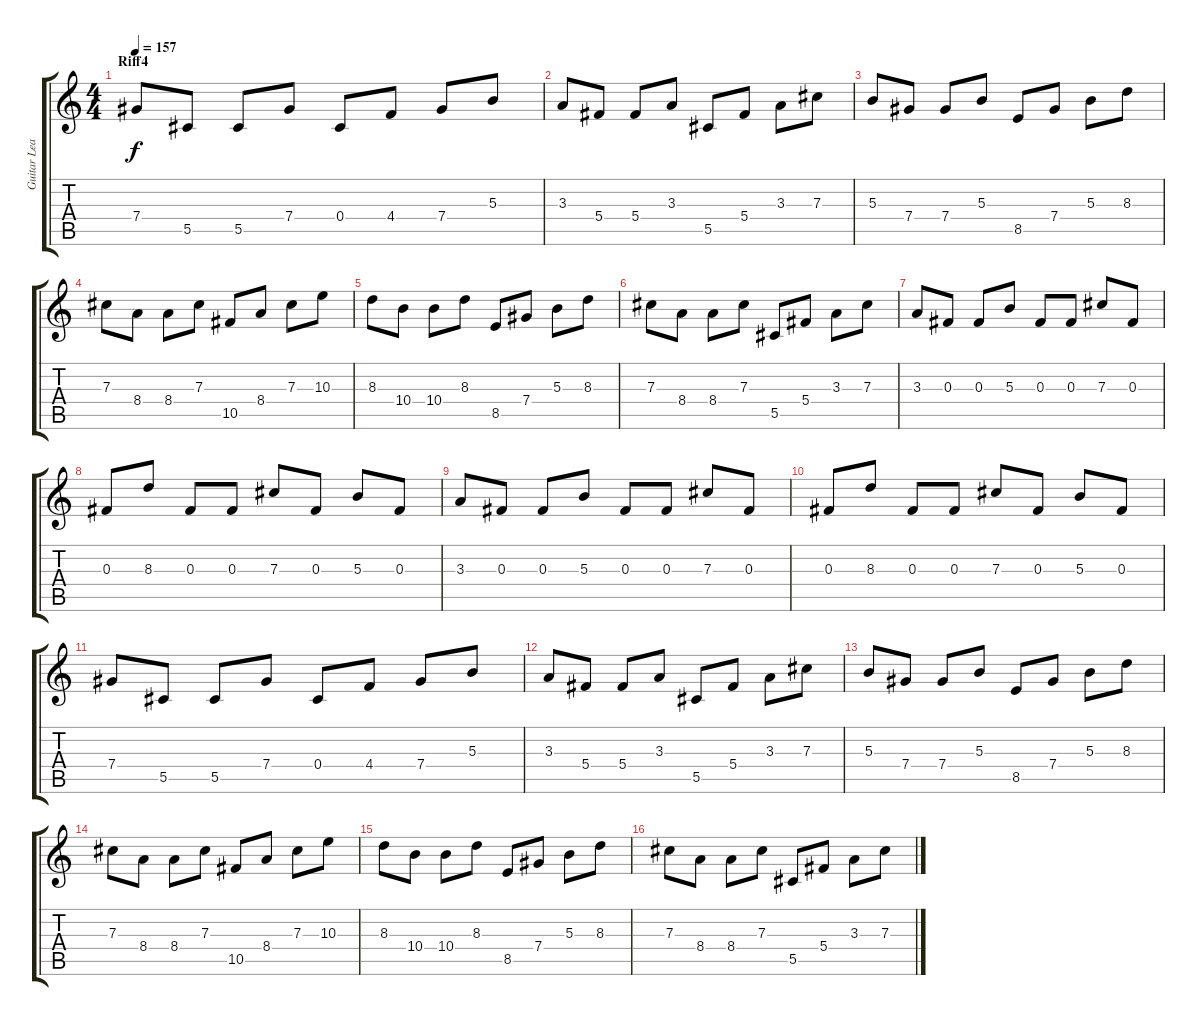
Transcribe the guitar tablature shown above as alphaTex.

\track ("Guitar Lead" "Guitar Lea") {instrument distortionguitar}
\staff {score tabs}
\tuning (Eb4 Bb3 Gb3 Db3 Ab2 Eb2) {hide}
\ts (4 4)
\section ("" "Riff4")
\tempo 157
\clef g2
\ks c
7.4.8{dy f} 5.5.8 5.5.8 7.4.8 0.4.8 4.4.8 7.4.8 5.3.8 |
3.3.8 5.4.8 5.4.8 3.3.8 5.5.8 5.4.8 3.3.8 7.3.8 |
5.3.8 7.4.8 7.4.8 5.3.8 8.5.8 7.4.8 5.3.8 8.3.8 |
7.3.8 8.4.8 8.4.8 7.3.8 10.5.8 8.4.8 7.3.8 10.3.8 |
8.3.8 10.4.8 10.4.8 8.3.8 8.5.8 7.4.8 5.3.8 8.3.8 |
7.3.8 8.4.8 8.4.8 7.3.8 5.5.8 5.4.8 3.3.8 7.3.8 |
3.3.8 0.3.8 0.3.8 5.3.8 0.3.8 0.3.8 7.3.8 0.3.8 |
0.3.8 8.3.8 0.3.8 0.3.8 7.3.8 0.3.8 5.3.8 0.3.8 |
3.3.8 0.3.8 0.3.8 5.3.8 0.3.8 0.3.8 7.3.8 0.3.8 |
0.3.8 8.3.8 0.3.8 0.3.8 7.3.8 0.3.8 5.3.8 0.3.8 |
7.4.8 5.5.8 5.5.8 7.4.8 0.4.8 4.4.8 7.4.8 5.3.8 |
3.3.8 5.4.8 5.4.8 3.3.8 5.5.8 5.4.8 3.3.8 7.3.8 |
5.3.8 7.4.8 7.4.8 5.3.8 8.5.8 7.4.8 5.3.8 8.3.8 |
7.3.8 8.4.8 8.4.8 7.3.8 10.5.8 8.4.8 7.3.8 10.3.8 |
8.3.8 10.4.8 10.4.8 8.3.8 8.5.8 7.4.8 5.3.8 8.3.8 |
7.3.8 8.4.8 8.4.8 7.3.8 5.5.8 5.4.8 3.3.8 7.3.8
